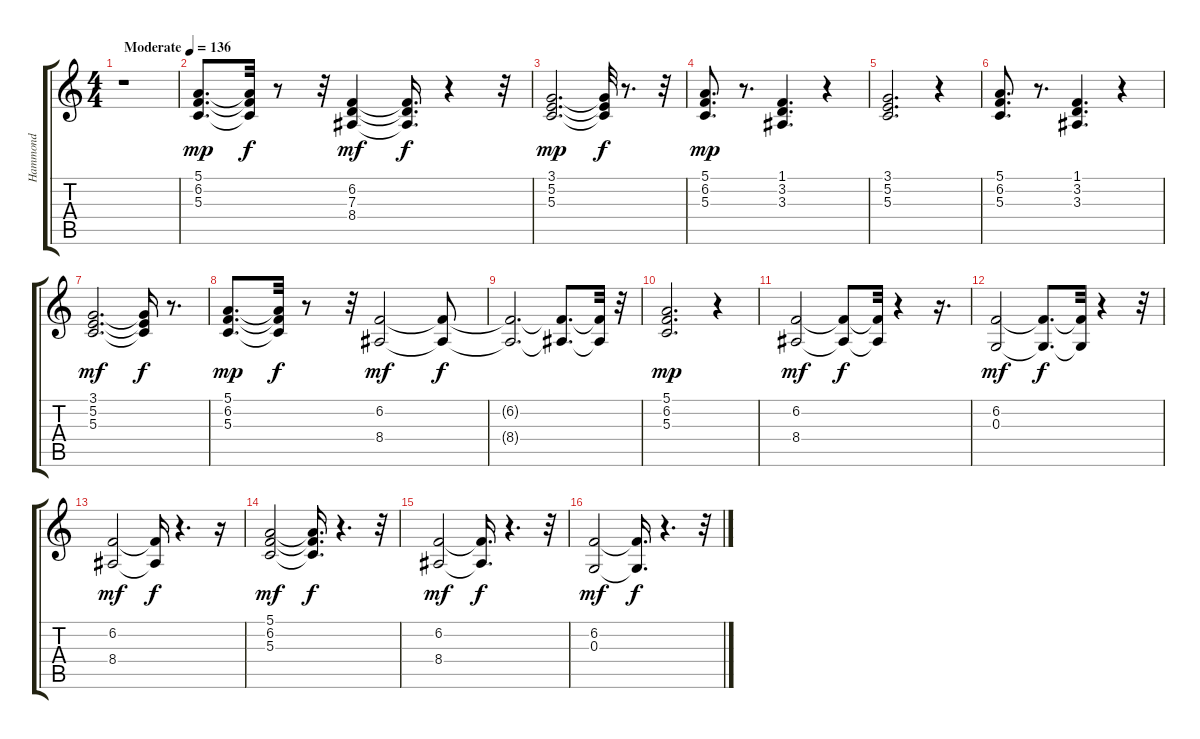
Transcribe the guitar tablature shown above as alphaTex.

\track ("Hammond" "Hammond") {instrument drawbarorgan}
\staff {score tabs}
\tuning (E4 B3 G3 D3 A2 E2) {hide}
\ts (4 4)
\tempo (136 "Moderate")
\clef g2
\ks c
r.1{dy mp instrument drawbarorgan} |
(5.1 6.2 5.3).8{d} (5.1{t} 6.2{t} 5.3{t}).32{dy f} r.8 r.32 (6.2 7.3 8.4).4{dy mf} (6.2{t} 7.3{t} 8.4{t}).16{d dy f} r.4 r.32 |
(3.1 5.2 5.3).2{d dy mp} (3.1{t} 5.2{t} 5.3{t}).32{dy f} r.8{d} r.32 |
(5.1 6.2 5.3).8{d dy mp} r.8{d} (1.1 3.2 3.3).4{d} r.4 |
(3.1 5.2 5.3).2{d} r.4 |
(5.1 6.2 5.3).8{d} r.8{d} (1.1 3.2 3.3).4{d} r.4 |
(3.1 5.2 5.3).2{d dy mf} (3.1{t} 5.2{t} 5.3{t}).16{dy f} r.8{d} |
(5.1 6.2 5.3).8{d dy mp} (5.1{t} 6.2{t} 5.3{t}).32{dy f} r.8 r.32 (6.2 8.4).2{dy mf} (6.2{t} 8.4{t}).8{dy f} |
(6.2{t} 8.4{t}).2{d} (6.2{t} 8.4{t}).8{d} (6.2{t} 8.4{t}).32 r.32 |
(5.1 6.2 5.3).2{d dy mp} r.4 |
(6.2 8.4).2{dy mf} (6.2{t} 8.4{t}).8{dy f} (6.2{t} 8.4{t}).32 r.4 r.16{d} |
(6.2 0.3).2{dy mf} (6.2{t} 0.3{t}).8{d dy f} (6.2{t} 0.3{t}).32 r.4 r.32 |
(6.2 8.4).2{dy mf} (6.2{t} 8.4{t}).16{dy f} r.4{d} r.16 |
(5.1 6.2 5.3).2{dy mf} (5.1{t} 6.2{t} 5.3{t}).16{d dy f} r.4{d} r.32 |
(6.2 8.4).2{dy mf} (6.2{t} 8.4{t}).16{d dy f} r.4{d} r.32 |
(6.2 0.3).2{dy mf} (6.2{t} 0.3{t}).16{d dy f} r.4{d} r.32
